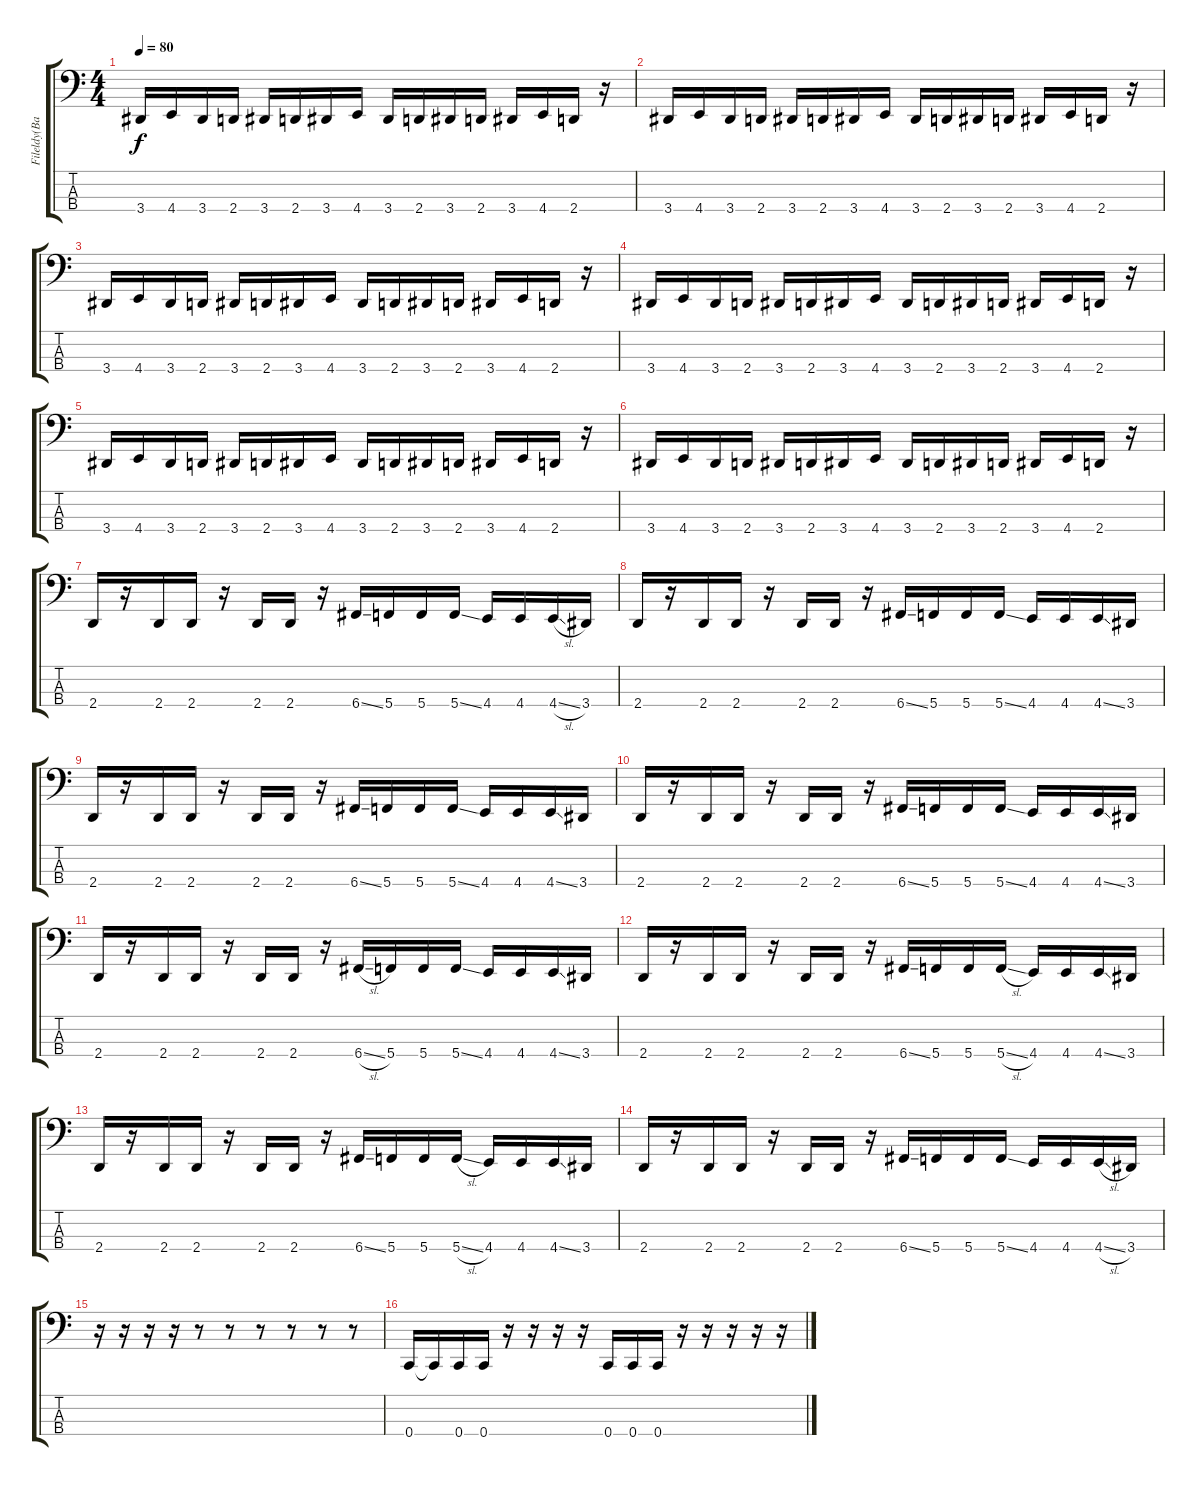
\track ("Fileldy(Bass)" "Fileldy(Ba") {instrument slapbass1}
\staff {score tabs}
\tuning (F2 C2 G1 C1) {hide}
\ts (4 4)
\tempo 80
\clef f4
\ks c
3.4.16{dy f} 4.4.16 3.4.16 2.4.16 3.4.16 2.4.16 3.4.16 4.4.16 3.4.16 2.4.16 3.4.16 2.4.16 3.4.16 4.4.16 2.4.16 r.16 |
3.4.16 4.4.16 3.4.16 2.4.16 3.4.16 2.4.16 3.4.16 4.4.16 3.4.16 2.4.16 3.4.16 2.4.16 3.4.16 4.4.16 2.4.16 r.16 |
3.4.16 4.4.16 3.4.16 2.4.16 3.4.16 2.4.16 3.4.16 4.4.16 3.4.16 2.4.16 3.4.16 2.4.16 3.4.16 4.4.16 2.4.16 r.16 |
3.4.16 4.4.16 3.4.16 2.4.16 3.4.16 2.4.16 3.4.16 4.4.16 3.4.16 2.4.16 3.4.16 2.4.16 3.4.16 4.4.16 2.4.16 r.16 |
3.4.16 4.4.16 3.4.16 2.4.16 3.4.16 2.4.16 3.4.16 4.4.16 3.4.16 2.4.16 3.4.16 2.4.16 3.4.16 4.4.16 2.4.16 r.16 |
3.4.16 4.4.16 3.4.16 2.4.16 3.4.16 2.4.16 3.4.16 4.4.16 3.4.16 2.4.16 3.4.16 2.4.16 3.4.16 4.4.16 2.4.16 r.16 |
2.4.16 r.16 2.4.16 2.4.16 r.16 2.4.16 2.4.16 r.16 6.4{ss}.16 5.4.16 5.4.16 5.4{ss}.16 4.4.16 4.4.16 4.4{sl}.16 3.4.16 |
2.4.16 r.16 2.4.16 2.4.16 r.16 2.4.16 2.4.16 r.16 6.4{ss}.16 5.4.16 5.4.16 5.4{ss}.16 4.4.16 4.4.16 4.4{ss}.16 3.4.16 |
2.4.16 r.16 2.4.16 2.4.16 r.16 2.4.16 2.4.16 r.16 6.4{ss}.16 5.4.16 5.4.16 5.4{ss}.16 4.4.16 4.4.16 4.4{ss}.16 3.4.16 |
2.4.16 r.16 2.4.16 2.4.16 r.16 2.4.16 2.4.16 r.16 6.4{ss}.16 5.4.16 5.4.16 5.4{ss}.16 4.4.16 4.4.16 4.4{ss}.16 3.4.16 |
2.4.16 r.16 2.4.16 2.4.16 r.16 2.4.16 2.4.16 r.16 6.4{sl}.16 5.4.16 5.4.16 5.4{ss}.16 4.4.16 4.4.16 4.4{ss}.16 3.4.16 |
2.4.16 r.16 2.4.16 2.4.16 r.16 2.4.16 2.4.16 r.16 6.4{ss}.16 5.4.16 5.4.16 5.4{sl}.16 4.4.16 4.4.16 4.4{ss}.16 3.4.16 |
2.4.16 r.16 2.4.16 2.4.16 r.16 2.4.16 2.4.16 r.16 6.4{ss}.16 5.4.16 5.4.16 5.4{sl}.16 4.4.16 4.4.16 4.4{ss}.16 3.4.16 |
2.4.16 r.16 2.4.16 2.4.16 r.16 2.4.16 2.4.16 r.16 6.4{ss}.16 5.4.16 5.4.16 5.4{ss}.16 4.4.16 4.4.16 4.4{sl}.16 3.4.16 |
r.16 r.16 r.16 r.16 r.8 r.8 r.8 r.8 r.8 r.8 |
0.4.16 0.4{t}.16 0.4.16 0.4.16 r.16 r.16 r.16 r.16 0.4.16 0.4.16 0.4.16 r.16 r.16 r.16 r.16 r.16
